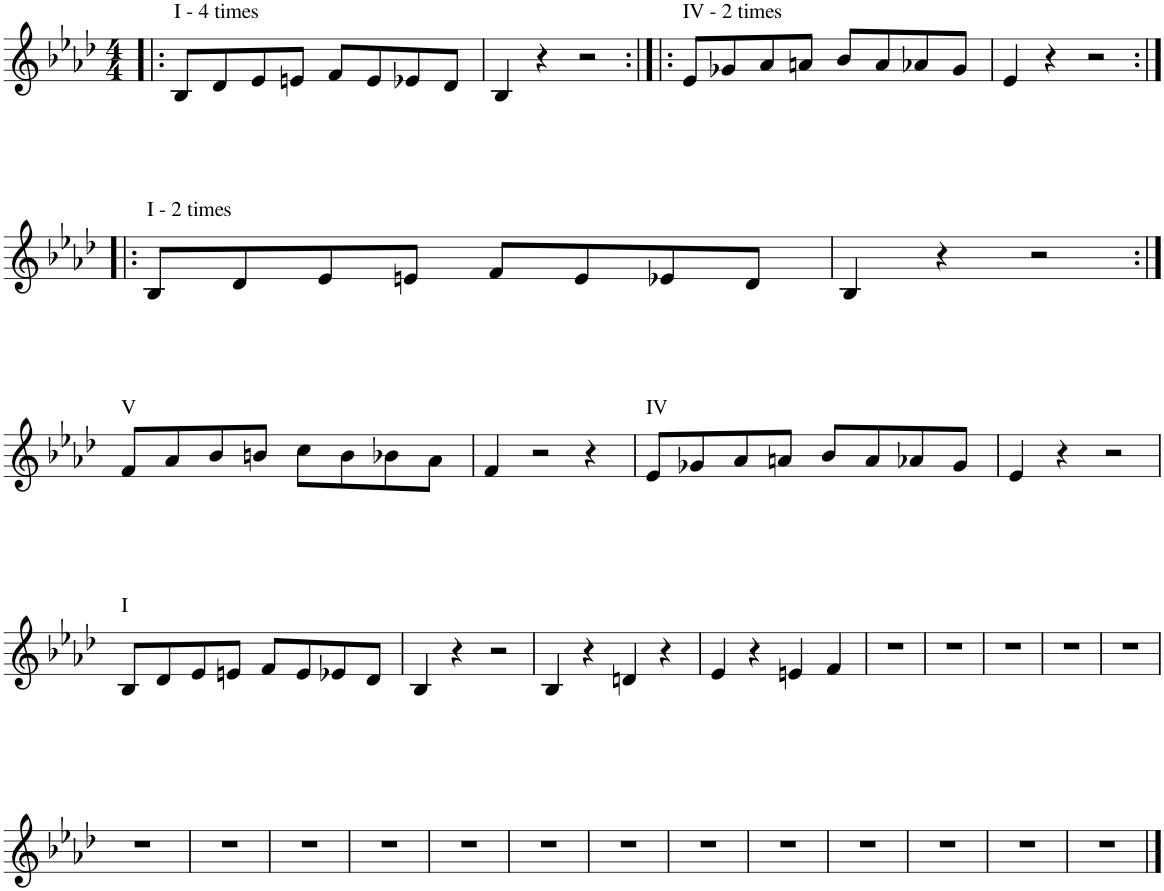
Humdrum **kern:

**kern
*part1
*staff1
*I"Piano
*I'Pno.
*clefG2
*k[b-e-a-d-]
*M4/4
=1!|:
!LO:TX:a:t=I - 4 times
8B-/L
8d-/
8e-/
8en/J
8f/L
8e/
8e-X/
8d-/J
=2
4B-/
4r
2r
=3:|!|:
!LO:TX:a:t=IV - 2 times
8e-/L
8g-X/
8a-/
8an/J
8b-/L
8a/
8a-X/
8g-/J
=4
4e-/
4r
2r
!!LO:LB:g=z
=5:|!|:
!LO:TX:a:t=I - 2 times
8B-/L
8d-/
8e-/
8en/J
8f/L
8e/
8e-X/
8d-/J
=6
4B-/
4r
2r
!!LO:LB:g=z
=7:|!
!LO:TX:a:t=V
8f/L
8a-/
8b-/
8bn/J
8cc\L
8b\
8b-X\
8a-\J
=8
4f/
2r
4r
=9
!LO:TX:a:t=IV
8e-/L
8g-X/
8a-/
8an/J
8b-/L
8a/
8a-X/
8g-/J
=10
4e-/
4r
2r
!!LO:LB:g=z
=11
!LO:TX:a:t=I
8B-/L
8d-/
8e-/
8en/J
8f/L
8e/
8e-X/
8d-/J
=12
4B-/
4r
2r
=13
4B-/
4r
4dn/
4r
=14
4e-/
4r
4en/
4f/
=15
1r
=16
1r
=17
1r
=18
1r
=19
1r
!!LO:LB:g=z
=20
1r
=21
1r
=22
1r
=23
1r
=24
1r
=25
1r
=26
1r
=27
1r
=28
1r
=29
1r
=30
1r
=31
1r
=32
1r
==
*-
